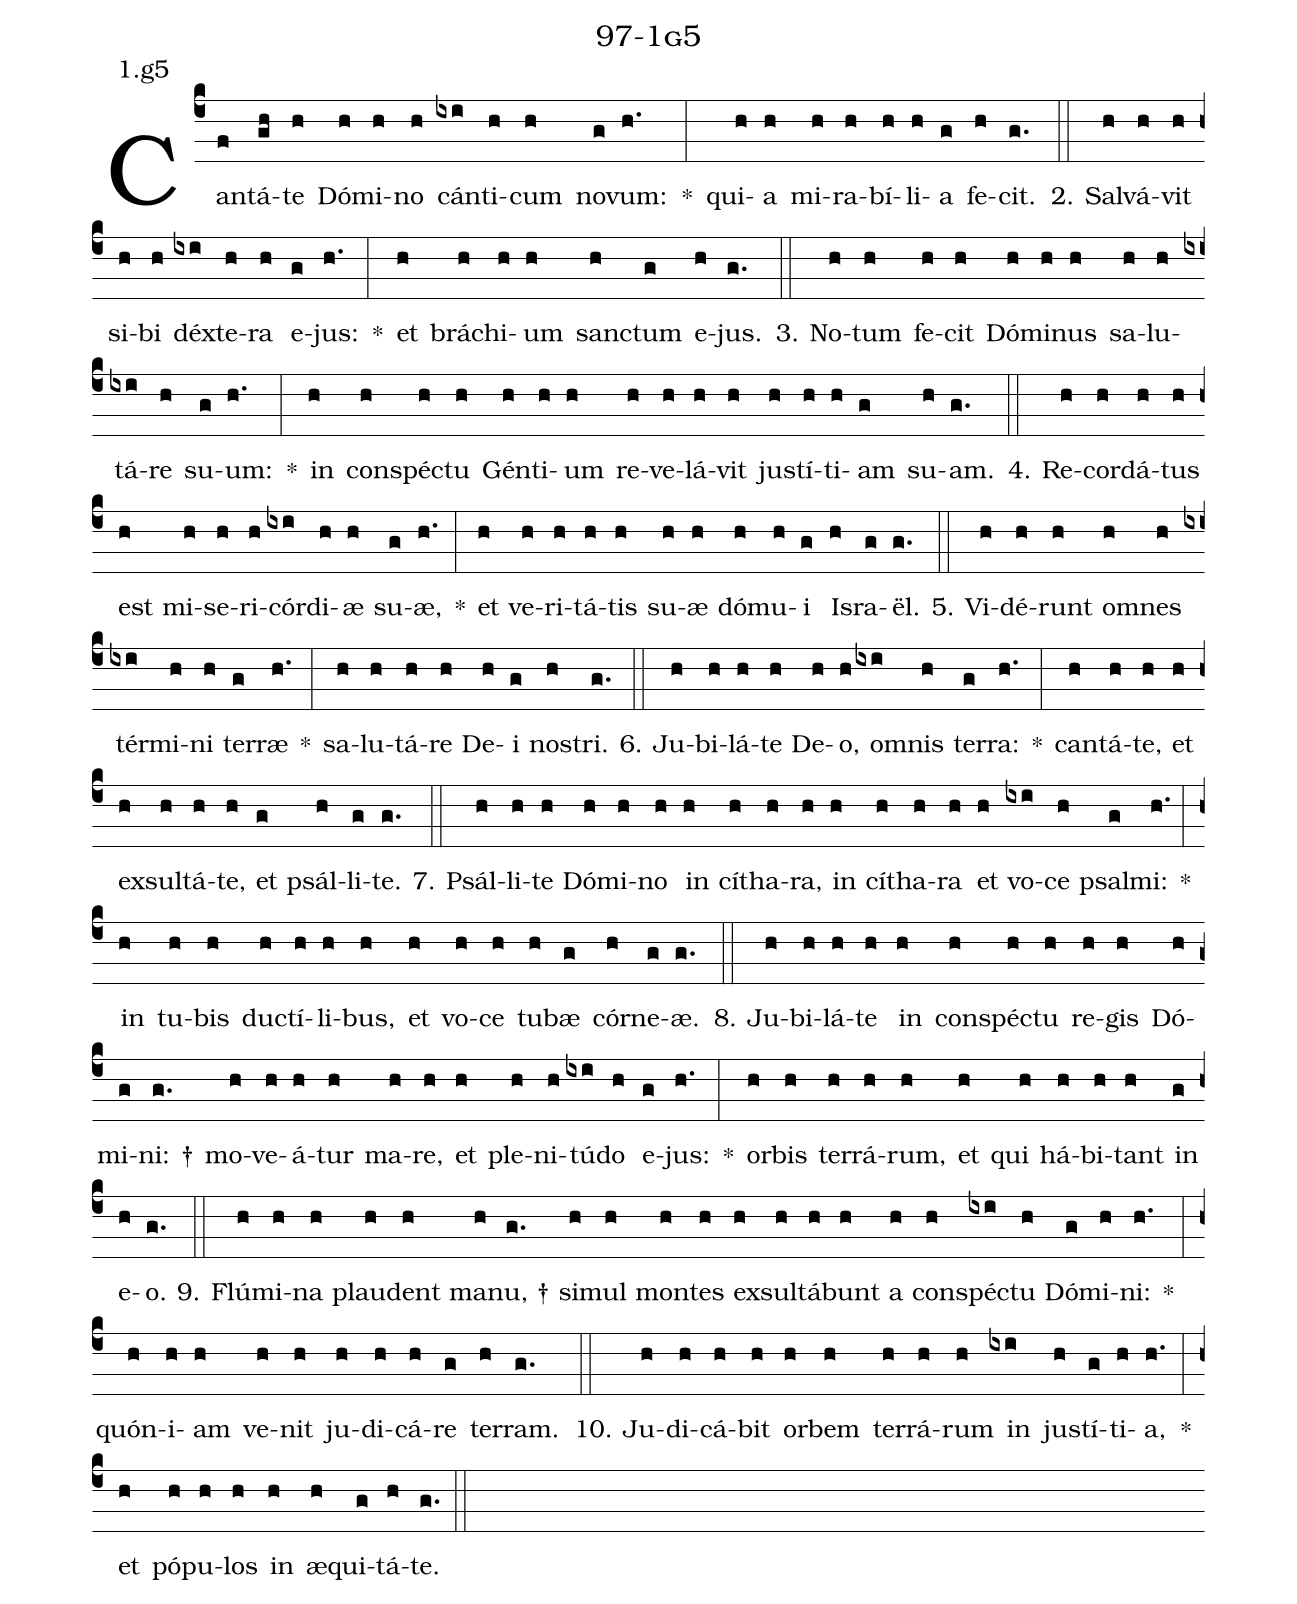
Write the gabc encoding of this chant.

name: 97-1g5;
annotation: 1.g5;
%%
(c4)Can(f)tá(gh)te(h) Dó(h)mi(h)no(h) cán(ixi)ti(h)cum(h) no(g)vum:(h.) *(:) qui(h)a(h) mi(h)ra(h)bí(h)li(h)a(g) fe(h)cit.(g.) (::)
2. Sal(h)vá(h)vit(h) si(h)bi(h) déx(ixi)te(h)ra(h) e(g)jus:(h.) *(:) et(h) brá(h)chi(h)um(h) sanc(h)tum(g) e(h)jus.(g.) (::)
3. No(h)tum(h) fe(h)cit(h) Dó(h)mi(h)nus(h) sa(h)lu(h)tá(ixi)re(h) su(g)um:(h.) *(:) in(h) con(h)spéc(h)tu(h) Gén(h)ti(h)um(h) re(h)ve(h)lá(h)vit(h) jus(h)tí(h)ti(h)am(g) su(h)am.(g.) (::)
4. Re(h)cor(h)dá(h)tus(h) est(h) mi(h)se(h)ri(h)cór(ixi)di(h)æ(h) su(g)æ,(h.) *(:) et(h) ve(h)ri(h)tá(h)tis(h) su(h)æ(h) dó(h)mu(h)i(g) Is(h)ra(g)ël.(g.) (::)
5. Vi(h)dé(h)runt(h) om(h)nes(h) tér(ixi)mi(h)ni(h) ter(g)ræ(h.) *(:) sa(h)lu(h)tá(h)re(h) De(h)i(g) nos(h)tri.(g.) (::)
6. Ju(h)bi(h)lá(h)te(h) De(h)o,(h) om(ixi)nis(h) ter(g)ra:(h.) *(:) can(h)tá(h)te,(h) et(h) ex(h)sul(h)tá(h)te,(h) et(g) psál(h)li(g)te.(g.) (::)
7. Psál(h)li(h)te(h) Dó(h)mi(h)no(h) in(h) cí(h)tha(h)ra,(h) in(h) cí(h)tha(h)ra(h) et(h) vo(ixi)ce(h) psal(g)mi:(h.) *(:) in(h) tu(h)bis(h) duc(h)tí(h)li(h)bus,(h) et(h) vo(h)ce(h) tu(h)bæ(g) cór(h)ne(g)æ.(g.) (::)
8. Ju(h)bi(h)lá(h)te(h) in(h) con(h)spéc(h)tu(h) re(h)gis(h) Dó(h)mi(g)ni: †(g.) mo(h)ve(h)á(h)tur(h) ma(h)re,(h) et(h) ple(h)ni(h)tú(ixi)do(h) e(g)jus:(h.) *(:) or(h)bis(h) ter(h)rá(h)rum,(h) et(h) qui(h) há(h)bi(h)tant(h) in(g) e(h)o.(g.) (::)
9. Flú(h)mi(h)na(h) plau(h)dent(h) ma(h)nu, †(g.) si(h)mul(h) mon(h)tes(h) ex(h)sul(h)tá(h)bunt(h) a(h) con(h)spéc(ixi)tu(h) Dó(g)mi(h)ni:(h.) *(:) quón(h)i(h)am(h) ve(h)nit(h) ju(h)di(h)cá(h)re(g) ter(h)ram.(g.) (::)
10. Ju(h)di(h)cá(h)bit(h) or(h)bem(h) ter(h)rá(h)rum(h) in(ixi) jus(h)tí(g)ti(h)a,(h.) *(:) et(h) pó(h)pu(h)los(h) in(h) æ(h)qui(g)tá(h)te.(g.) (::)
